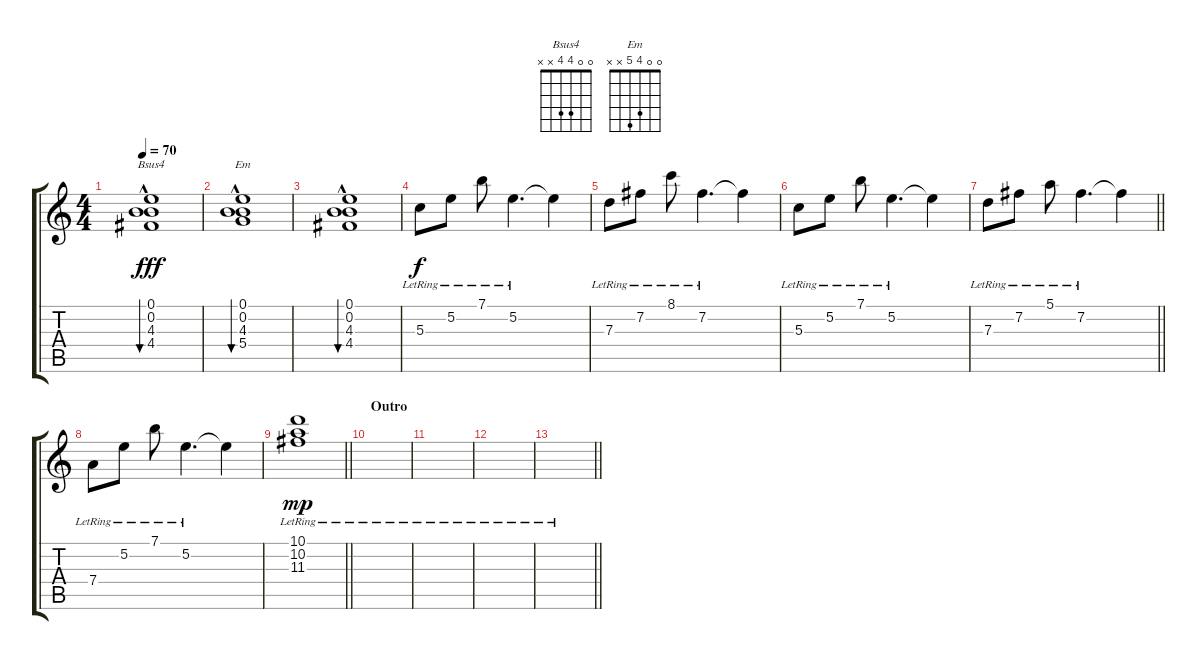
\track "" {instrument electricguitarclean}
\staff {score tabs}
\tuning (E4 B3 G3 D3 A2 E2) {hide}
\chord ("Bsus4" 0 0 4 4 x x)
\chord ("Em" 0 0 4 5 x x)
\ts (4 4)
\tempo 70
\clef g2
\ks c
(0.1{hac} 0.2 4.3 4.4).1{bu 240 ch "Bsus4" dy fff} |
(0.1{hac} 0.2 4.3 5.4).1{bu 240 ch "Em"} |
(0.1{hac} 0.2 4.3 4.4).1{bu 240} |
5.3{lr}.8{dy f} 5.2{lr}.8 7.1{lr}.8 5.2{lr}.4{d} 5.2{t}.4 |
7.3{lr}.8 7.2{lr}.8 8.1{lr}.8 7.2{lr}.4{d} 7.2{t}.4 |
5.3{lr}.8 5.2{lr}.8 7.1{lr}.8 5.2{lr}.4{d} 5.2{t}.4 |
\barLineRight lightlight
7.3{lr}.8 7.2{lr}.8 5.1{lr}.8 7.2{lr}.4{d} 7.2{t}.4 |
7.4{lr}.8 5.2{lr}.8 7.1{lr}.8 5.2{lr}.4{d} 5.2{t}.4 |
\barLineRight lightlight
(10.1 10.2 11.3{lr}).1{dy mp} |
\section ("" "Outro")
|
|
|
\barLineRight lightlight
